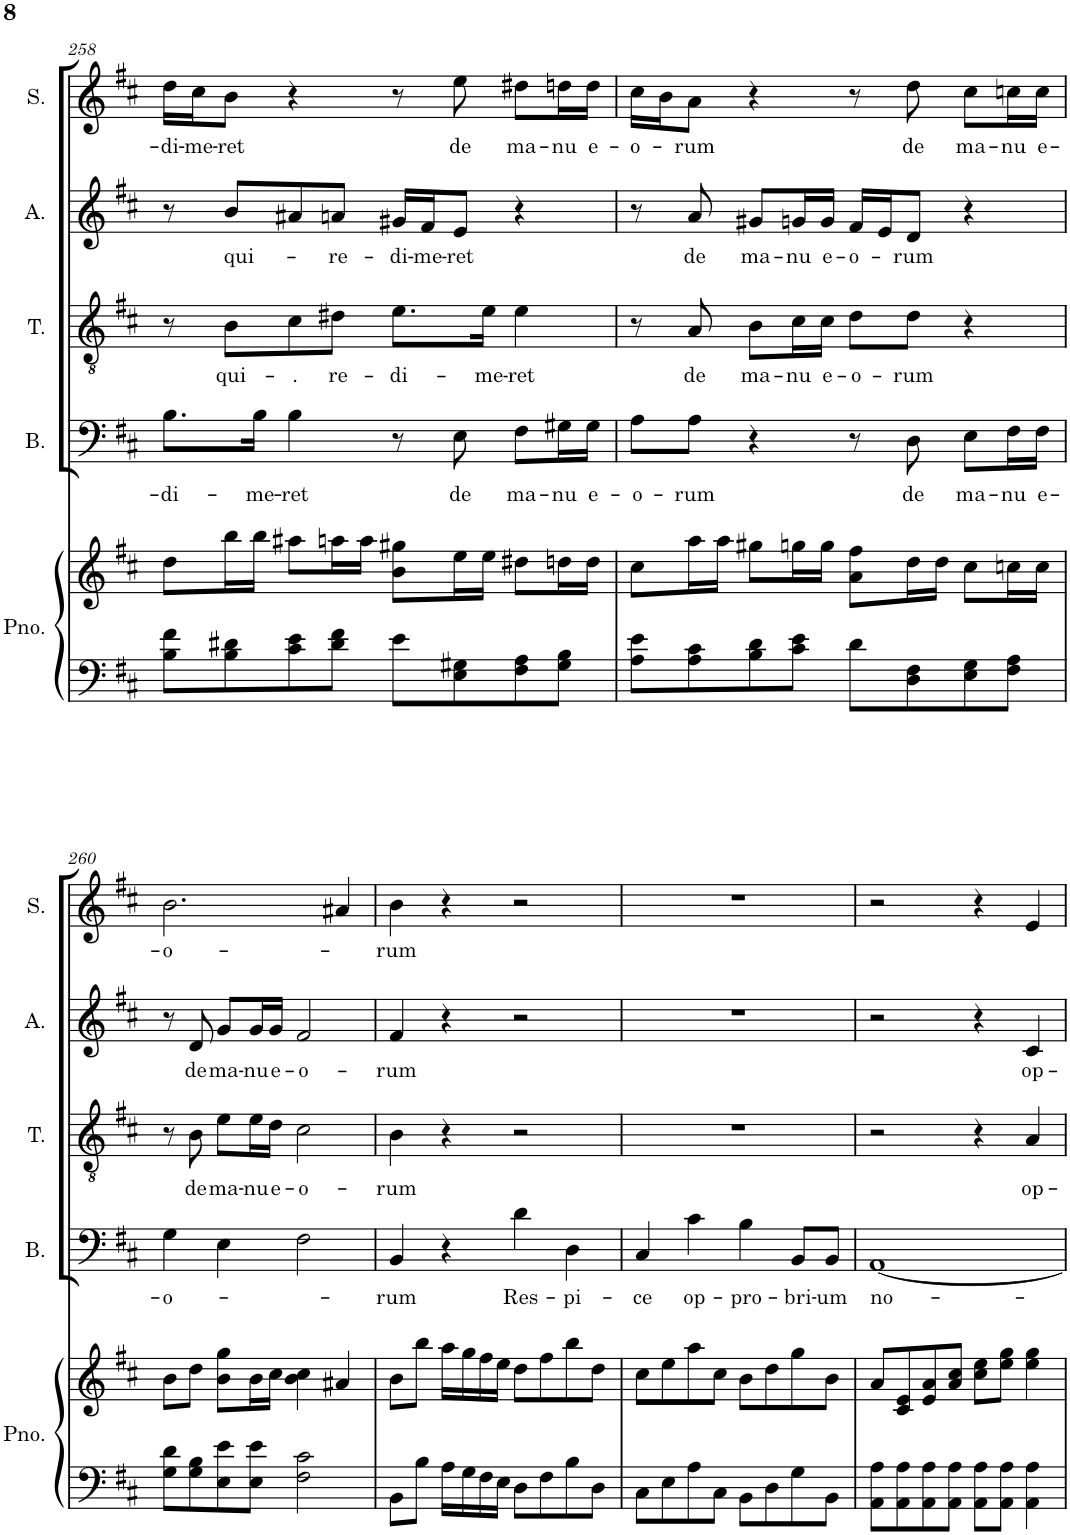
**kern	**kern	**kern	**text	**kern	**text	**kern	**text	**kern	**text
*part5	*part5	*part4	*part4	*part3	*part3	*part2	*part2	*part1	*part1
*staff6	*staff5	*staff4	*staff4	*staff3	*staff3	*staff2	*staff2	*staff1	*staff1
*I"Piano	*	*I"Bass	*	*I"Tenor	*	*I"Alto	*	*I"Soprano	*
*I'Pno.	*	*I'B.	*	*I'T.	*	*I'A.	*	*I'S.	*
!!LO:PB:g=z
*clefF4	*clefG2	*clefF4	*	*clefGv2	*	*clefG2	*	*clefG2	*
*	*	*	*	*	*	*Trd1c2	*	*	*
*k[f#c#]	*k[f#c#]	*k[f#c#]	*	*k[f#c#]	*	*k[f#c#]	*	*k[f#c#]	*
*M4/4	*M4/4	*M4/4	*	*M4/4	*	*M4/4	*	*M4/4	*
=258	=258	=258	=258	=258	=258	=258	=258	=258	=258
!	!	!	!LO:LY:b	!	!	!	!	!	!LO:LY:b
8B\ 8f#\L	8dd\L	8.B\L	-di-	8r	.	8r	.	16dd\LL	-di-
!	!	!	!	!	!	!	!	!	!LO:LY:b
.	.	.	.	.	.	.	.	16cc#\J	-me-
!	!	!	!	!	!LO:LY:b	!	!LO:LY:b	!	!LO:LY:b
8B\ 8d#X\	16bb\L	.	.	8B\L	qui-	8b/L	qui-	8b\J	-ret
!	!	!	!LO:LY:b	!	!	!	!	!	!
.	16bb\JJ	16B\Jk	-me-	.	.	.	.	.	.
!	!	!	!LO:LY:b	!	!LO:LY:b	!	!	!	!
8c#\ 8e\	8aa#X\L	4B\	-ret	8c#\	-.	8a#X/	.	4r	.
!	!	!	!	!	!LO:LY:b	!	!LO:LY:b	!	!
8d#\ 8f#\J	16aan\L	.	.	8d#X\J	re-	8an/J	-re-	.	.
.	16aa\JJ	.	.	.	.	.	.	.	.
!	!	!	!	!	!LO:LY:b	!	!LO:LY:b	!	!
8e\L	8b\ 8gg#X\L	8r	.	8.e\L	-di-	16g#X/LL	-di-	8r	.
!	!	!	!	!	!	!	!LO:LY:b	!	!
.	.	.	.	.	.	16f#/J	-me-	.	.
!	!	!	!LO:LY:b	!	!	!	!LO:LY:b	!	!LO:LY:b
8E\ 8G#X\	16ee\L	8E\	de	.	.	8e/J	-ret	8ee\	de
!	!	!	!	!	!LO:LY:b	!	!	!	!
.	16ee\JJ	.	.	16e\Jk	-me-	.	.	.	.
!	!	!	!LO:LY:b	!	!LO:LY:b	!	!	!	!LO:LY:b
8F#\ 8A\	8dd#X\L	8F#\L	ma-	4e\	-ret	4r	.	8dd#X\L	ma-
!	!	!	!LO:LY:b	!	!	!	!	!	!LO:LY:b
8G#\ 8B\J	16ddn\L	16G#X\L	-nu	.	.	.	.	16ddn\L	-nu
!	!	!	!LO:LY:b	!	!	!	!	!	!LO:LY:b
.	16dd\JJ	16G#\JJ	e-	.	.	.	.	16dd\JJ	e-
=259	=259	=259	=259	=259	=259	=259	=259	=259	=259
!	!	!	!LO:LY:b	!	!	!	!	!	!LO:LY:b
8A\ 8e\L	8cc#\L	8A\L	-o-	8r	.	8r	.	16cc#\LL	-o-
.	.	.	.	.	.	.	.	16b\J	.
!	!	!	!LO:LY:b	!	!LO:LY:b	!	!LO:LY:b	!	!LO:LY:b
8A\ 8c#\	16aa\L	8A\J	-rum	8A/	de	8a/	de	8a\J	-rum
.	16aa\JJ	.	.	.	.	.	.	.	.
!	!	!	!	!	!LO:LY:b	!	!LO:LY:b	!	!
8B\ 8d\	8gg#X\L	4r	.	8B\L	ma-	8g#X/L	ma-	4r	.
!	!	!	!	!	!LO:LY:b	!	!LO:LY:b	!	!
8c#\ 8e\J	16ggn\L	.	.	16c#\L	-nu	16gn/L	-nu	.	.
!	!	!	!	!	!LO:LY:b	!	!LO:LY:b	!	!
.	16gg\JJ	.	.	16c#\JJ	e-	16g/JJ	e-	.	.
!	!	!	!	!	!LO:LY:b	!	!LO:LY:b	!	!
8d\L	8a\ 8ff#\L	8r	.	8d\L	-o-	16f#/LL	-o-	8r	.
.	.	.	.	.	.	16e/J	.	.	.
!	!	!	!LO:LY:b	!	!LO:LY:b	!	!LO:LY:b	!	!LO:LY:b
8D\ 8F#\	16dd\L	8D\	de	8d\J	-rum	8d/J	-rum	8dd\	de
.	16dd\JJ	.	.	.	.	.	.	.	.
!	!	!	!LO:LY:b	!	!	!	!	!	!LO:LY:b
8E\ 8G\	8cc#\L	8E\L	ma-	4r	.	4r	.	8cc#\L	ma-
!	!	!	!LO:LY:b	!	!	!	!	!	!LO:LY:b
8F#\ 8A\J	16ccn\L	16F#\L	-nu	.	.	.	.	16ccn\L	-nu
!	!	!	!LO:LY:b	!	!	!	!	!	!LO:LY:b
.	16cc\JJ	16F#\JJ	e-	.	.	.	.	16cc\JJ	e-
!!LO:LB:g=z
=260	=260	=260	=260	=260	=260	=260	=260	=260	=260
!	!	!	!LO:LY:b	!	!	!	!	!	!LO:LY:b
8G\ 8d\L	8b\L	4G\	-o-	8r	.	8r	.	2.b\	-o-
!	!	!	!	!	!LO:LY:b	!	!LO:LY:b	!	!
8G\ 8B\	8dd\J	.	.	8B\	de	8d/	de	.	.
!	!	!	!	!	!LO:LY:b	!	!LO:LY:b	!	!
8E\ 8e\	8b\ 8gg\L	4E\	.	8e\L	ma-	8g/L	ma-	.	.
!	!	!	!	!	!LO:LY:b	!	!LO:LY:b	!	!
8E\ 8e\J	16b\L	.	.	16e\L	-nu	16g/L	-nu	.	.
!	!	!	!	!	!LO:LY:b	!	!LO:LY:b	!	!
.	16cc#\JJ	.	.	16d\JJ	e-	16g/JJ	e-	.	.
!	!	!	!	!	!LO:LY:b	!	!LO:LY:b	!	!
2F#\ 2c#\	4b\ 4cc#\	2F#\	.	2c#\	-o-	2f#/	-o-	.	.
.	4a#X/	.	.	.	.	.	.	4a#X/	.
=261	=261	=261	=261	=261	=261	=261	=261	=261	=261
!	!	!	!LO:LY:b	!	!LO:LY:b	!	!LO:LY:b	!	!LO:LY:b
8BB\L	8b\L	4BB/	-rum	4B\	-rum	4f#/	-rum	4b\	-rum
8B\J	8bb\J	.	.	.	.	.	.	.	.
16A\LL	16aa\LL	4r	.	4r	.	4r	.	4r	.
16G\	16gg\	.	.	.	.	.	.	.	.
16F#\	16ff#\	.	.	.	.	.	.	.	.
16E\JJ	16ee\JJ	.	.	.	.	.	.	.	.
!	!	!	!LO:LY:b	!	!	!	!	!	!
8D\L	8dd\L	4d\	Res-	2r	.	2r	.	2r	.
8F#\	8ff#\	.	.	.	.	.	.	.	.
!	!	!	!LO:LY:b	!	!	!	!	!	!
8B\	8bb\	4D\	-pi-	.	.	.	.	.	.
8D\J	8dd\J	.	.	.	.	.	.	.	.
=262	=262	=262	=262	=262	=262	=262	=262	=262	=262
!	!	!	!LO:LY:b	!	!	!	!	!	!
8C#\L	8cc#\L	4C#/	-ce	1r	.	1r	.	1r	.
8E\	8ee\	.	.	.	.	.	.	.	.
!	!	!	!LO:LY:b	!	!	!	!	!	!
8A\	8aa\	4c#\	op-	.	.	.	.	.	.
8C#\J	8cc#\J	.	.	.	.	.	.	.	.
!	!	!	!LO:LY:b	!	!	!	!	!	!
8BB\L	8b\L	4B\	-pro-	.	.	.	.	.	.
8D\	8dd\	.	.	.	.	.	.	.	.
!	!	!	!LO:LY:b	!	!	!	!	!	!
8G\	8gg\	8BB/L	-bri-	.	.	.	.	.	.
!	!	!	!LO:LY:b	!	!	!	!	!	!
8BB\J	8b\J	8BB/J	-um	.	.	.	.	.	.
=263	=263	=263	=263	=263	=263	=263	=263	=263	=263
!	!	!	!LO:LY:b	!	!	!	!	!	!
8AA\ 8A\L	8a/L	[1AA	no-	2r	.	2r	.	2r	.
8AA\ 8A\	8c#/ 8e/	.	.	.	.	.	.	.	.
8AA\ 8A\	8e/ 8a/	.	.	.	.	.	.	.	.
8AA\ 8A\J	8a/ 8cc#/J	.	.	.	.	.	.	.	.
8AA\ 8A\L	8cc#\ 8ee\L	.	.	4r	.	4r	.	4r	.
8AA\ 8A\J	8ee\ 8gg\J	.	.	.	.	.	.	.	.
!	!	!	!	!	!LO:LY:b	!	!LO:LY:b	!	!
4AA\ 4A\	4ee\ 4gg\	.	.	4A/	op-	4c#/	op-	4e/	.
=	=	=	=	=	=	=	=	=	=
*-	*-	*-	*-	*-	*-	*-	*-	*-	*-
